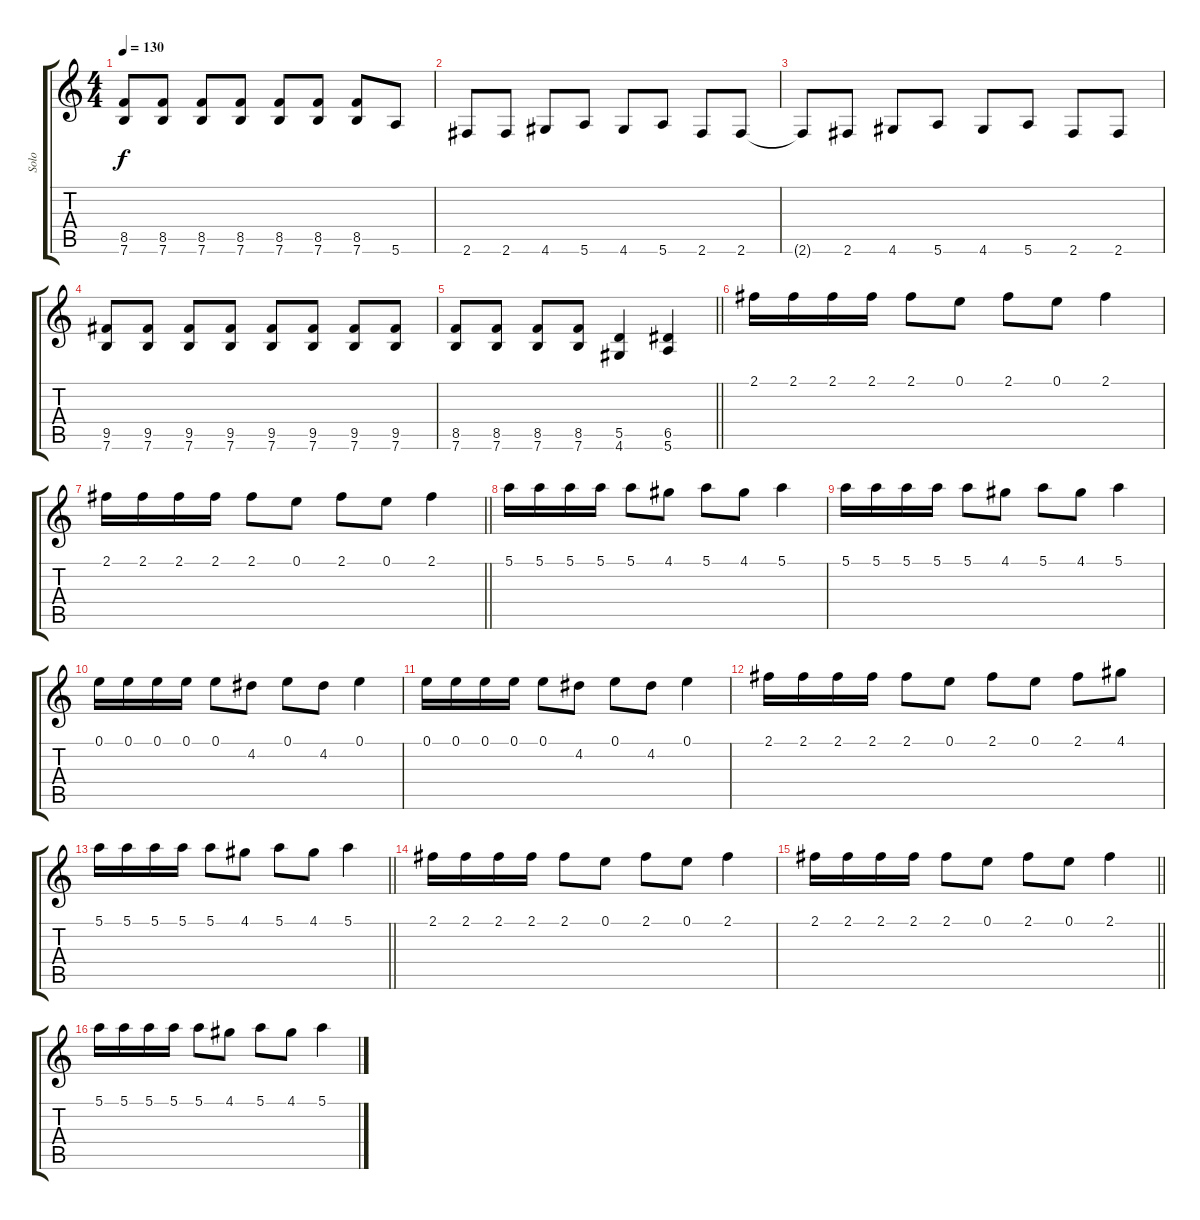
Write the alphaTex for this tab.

\track ("Solo" "Solo") {instrument distortionguitar}
\staff {score tabs}
\tuning (E4 B3 G3 D3 A2 E2) {hide}
\ts (4 4)
\tempo 130
\clef g2
\ks c
(8.5 7.6).8{dy f} (8.5 7.6).8 (8.5 7.6).8 (8.5 7.6).8 (8.5 7.6).8 (8.5 7.6).8 (8.5 7.6).8 5.6.8 |
2.6.8 2.6.8 4.6.8 5.6.8 4.6.8 5.6.8 2.6.8 2.6.8 |
2.6{t}.8 2.6.8 4.6.8 5.6.8 4.6.8 5.6.8 2.6.8 2.6.8 |
(9.5 7.6).8 (9.5 7.6).8 (9.5 7.6).8 (9.5 7.6).8 (9.5 7.6).8 (9.5 7.6).8 (9.5 7.6).8 (9.5 7.6).8 |
\barLineRight lightlight
(8.5 7.6).8 (8.5 7.6).8 (8.5 7.6).8 (8.5 7.6).8 (5.5 4.6).4 (6.5 5.6).4 |
2.1.16{volume 16} 2.1.16 2.1.16 2.1.16 2.1.8 0.1.8 2.1.8 0.1.8 2.1.4 |
\barLineRight lightlight
2.1.16{volume 15} 2.1.16 2.1.16 2.1.16 2.1.8 0.1.8 2.1.8 0.1.8 2.1.4 |
5.1.16{volume 14} 5.1.16 5.1.16 5.1.16 5.1.8 4.1.8 5.1.8 4.1.8 5.1.4 |
5.1.16{volume 13} 5.1.16 5.1.16 5.1.16 5.1.8 4.1.8 5.1.8 4.1.8 5.1.4 |
0.1.16{volume 12} 0.1.16 0.1.16 0.1.16 0.1.8 4.2.8 0.1.8 4.2.8 0.1.4 |
0.1.16{volume 11} 0.1.16 0.1.16 0.1.16 0.1.8 4.2.8 0.1.8 4.2.8 0.1.4 |
2.1.16{volume 10} 2.1.16 2.1.16 2.1.16 2.1.8 0.1.8 2.1.8 0.1.8 2.1.8 4.1.8 |
\barLineRight lightlight
5.1.16{volume 9} 5.1.16 5.1.16 5.1.16 5.1.8 4.1.8 5.1.8 4.1.8 5.1.4 |
2.1.16{volume 8} 2.1.16 2.1.16 2.1.16 2.1.8 0.1.8 2.1.8 0.1.8 2.1.4 |
\barLineRight lightlight
2.1.16{volume 7} 2.1.16 2.1.16 2.1.16 2.1.8 0.1.8 2.1.8 0.1.8 2.1.4 |
5.1.16{volume 6} 5.1.16 5.1.16 5.1.16 5.1.8 4.1.8 5.1.8 4.1.8 5.1.4
